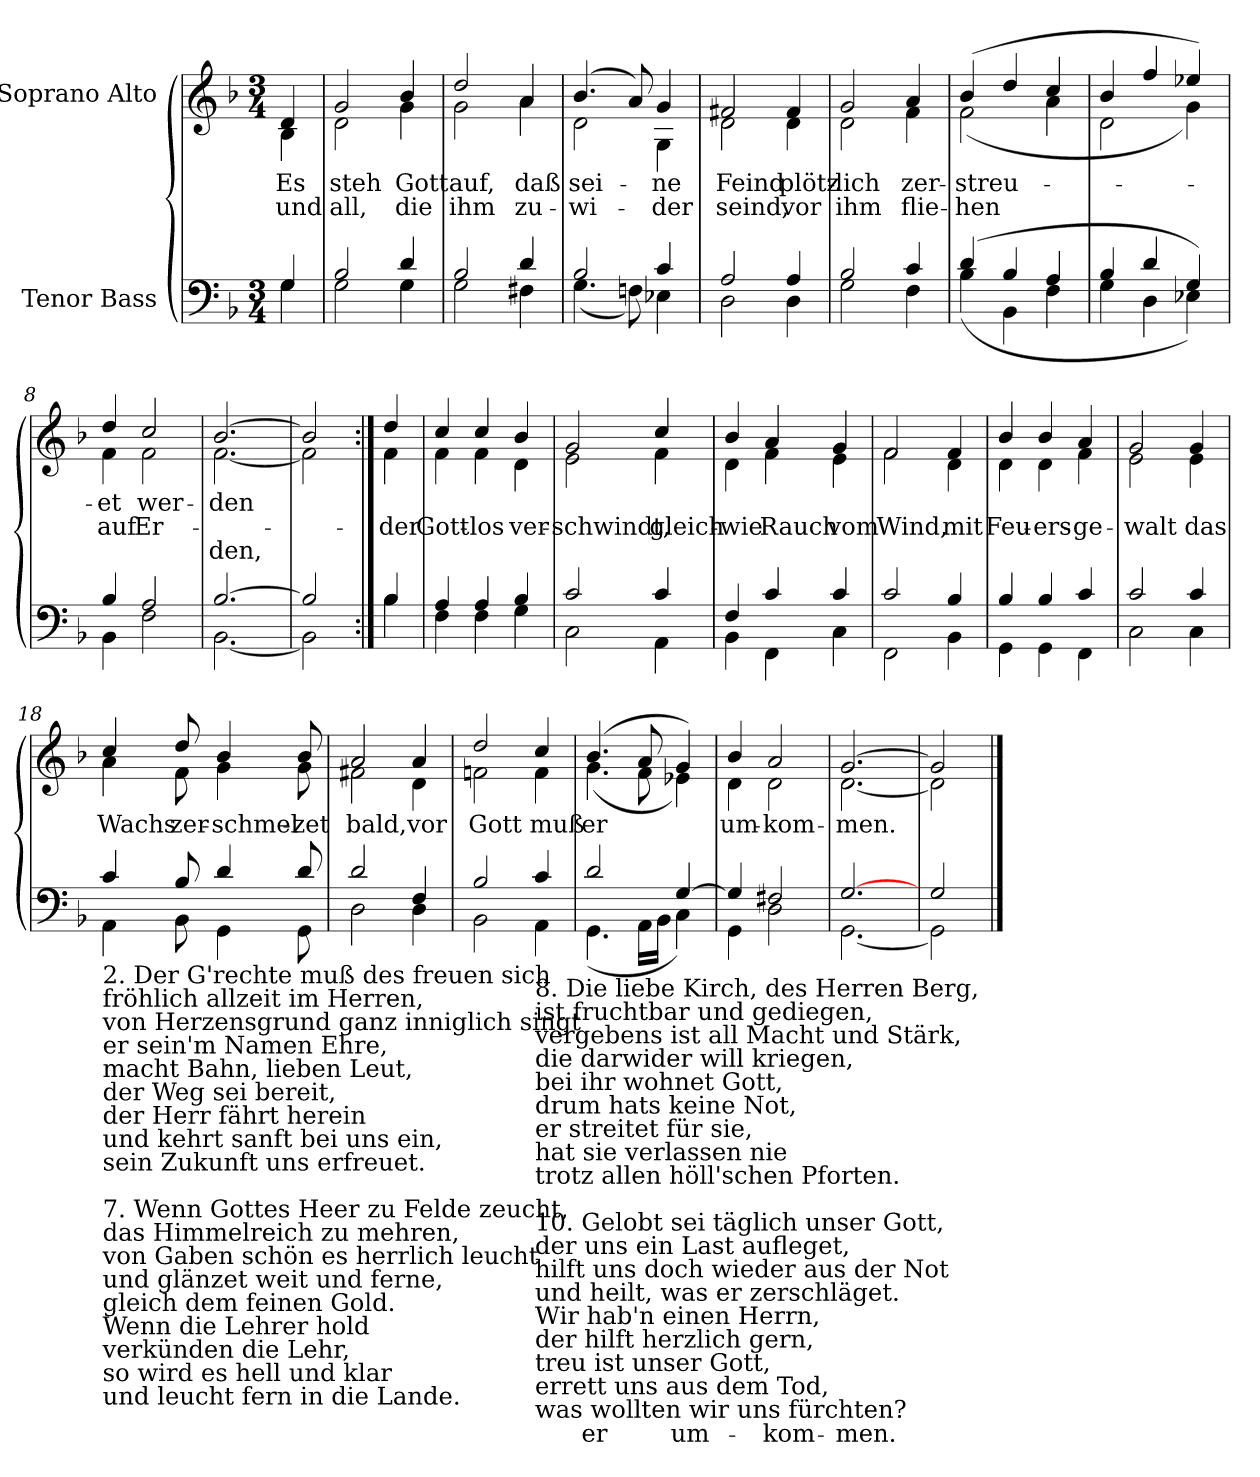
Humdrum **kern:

**kern	**text	**kern	**text	**text	**text
*part2	*part2	*part1	*part1	*part1	*part1
*staff2	*staff2	*staff1	*staff1	*staff1	*staff1
*I"Tenor Bass	*	*I"Soprano Alto	*	*	*
*clefF4	*	*clefG2	*	*	*
*k[b-]	*	*k[b-]	*	*	*
*F:	*	*F:	*	*	*
*M3/4	*	*M3/4	*	*	*
=	=	=	=	=	=
*^	*	*	*	*	*
!	!	!	!LO:TX:a:cj:t=Cornelius Becker\n(1561-1604)	!	!	!
!	!	!	!LO:TX:a:cj:t=Psalm 68, SWV 165	!	!	!
!	!	!	!LO:TX:a:cj:t=Heinrich Schütz\n(1585-1672)	!	!	!
!	!	!	!	!LO:LY:b	!LO:LY:b	!
*	*	*	*^	*	*	*
4G/	4G\	.	4d/	4B-\	Es	und	.
=1	=1	=1	=1	=1	=1	=1	=1
!	!	!	!	!	!LO:LY:b	!LO:LY:b	!
2B-/	2G\	.	2g/	2d\	steh	all,	.
!	!	!	!	!	!LO:LY:b	!LO:LY:b	!
4d/	4G\	.	4b-/	4g\	Gott	die	.
=2	=2	=2	=2	=2	=2	=2	=2
!	!	!	!	!	!LO:LY:b	!LO:LY:b	!
2B-/	2G\	.	2dd/	2g\	auf,	ihm	.
!	!	!	!	!	!LO:LY:b	!LO:LY:b	!
4d/	4F#X\	.	4a/	4a\	daß	zu-	.
=3	=3	=3	=3	=3	=3	=3	=3
!	!	!	!	!	!LO:LY:b	!LO:LY:b	!
2B-/	(<4.G\	.	(>4.b-/	2d\	-sei-	wi-	.
.	8Fn\)	.	8a/)	.	.	.	.
!	!	!	!	!	!LO:LY:b	!LO:LY:b	!
4c/	4E-X\	.	4g/	4G\	ne	der	.
=4	=4	=4	=4	=4	=4	=4	=4
!	!	!	!	!	!LO:LY:b	!LO:LY:b	!
2A/	2D\	.	2f#/	2d\	Feind	seind,	.
!	!	!	!	!	!LO:LY:b	!LO:LY:b	!
4A/	4D\	.	4f#/	4d\	plötz-	-vor	.
=5	=5	=5	=5	=5	=5	=5	=5
!	!	!	!	!	!LO:LY:b	!LO:LY:b	!
2B-/	2G\	.	2g/	2d\	lich	ihm	.
!	!	!	!	!	!LO:LY:b	!LO:LY:b	!
4c/	4F\	.	4a/	4f\	zer-	-flie-	.
=6	=6	=6	=6	=6	=6	=6	=6
!	!	!	!	!	!LO:LY:b	!LO:LY:b	!
(>4d/	(<4B-\	.	(>4b-/	(<2f\	-streu-	hen	.
4B-/	4BB-\	.	4dd/	.	.	.	.
4A/	4F\	.	4cc/	4a\	.	.	.
=7	=7	=7	=7	=7	=7	=7	=7
4B-/	4G\	.	4b-/	2d\	.	.	.
4d/	4D\	.	4ff/	.	.	.	.
4G/)	4E-X\)	.	4ee-X/)	4g\)	.	.	.
=8	=8	=8	=8	=8	=8	=8	=8
!	!	!	!	!	!LO:LY:b	!LO:LY:b	!
4B-/	4BB-\	.	4dd/	4f\	et	auf	.
!	!	!	!	!	!LO:LY:b	!LO:LY:b	!
2A/	2F\	.	2cc/	2f\	wer-	-Er-	.
!!LO:LB:g=z	!!
=9	=9	=9	=9	=9	=9	=9	=9
!	!	!	!	!	!LO:LY:b	!	!LO:LY:b
[2.B-/	[2.BB-\	.	[2.b-/	[2.f\	-den	.	den,
=10	=10	=10	=10	=10	=10	=10	=10
2B-/]	2BB-\]	.	2b-/]	2f\]	.	.	.
=11:|!	=11:|!	=11:|!	=11:|!	=11:|!	=11:|!	=11:|!	=11:|!
!	!	!	!	!	!	!LO:LY:b	!
4B-/	4B-\	.	4dd/	4f\	.	der	.
=12	=12	=12	=12	=12	=12	=12	=12
!	!	!	!	!	!	!LO:LY:b	!
4A/	4F\	.	4cc/	4f\	.	Gott-	.
!	!	!	!	!	!	!LO:LY:b	!
4A/	4F\	.	4cc/	4f\	.	-los	.
!	!	!	!	!	!	!LO:LY:b	!
4B-/	4G\	.	4b-/	4d\	.	ver-	.
=13	=13	=13	=13	=13	=13	=13	=13
!	!	!	!	!	!	!LO:LY:b	!
2c/	2C\	.	2g/	2e\	.	-schwindt,	.
!	!	!	!	!	!	!LO:LY:b	!
4c/	4AA\	.	4cc/	4f\	.	gleich-	.
=14	=14	=14	=14	=14	=14	=14	=14
!	!	!	!	!	!	!LO:LY:b	!
4F/	4BB-\	.	4b-/	4d\	.	-wie	.
!	!	!	!	!	!	!LO:LY:b	!
4c/	4FF\	.	4a/	4f\	.	Rauch	.
!	!	!	!	!	!	!LO:LY:b	!
4c/	4C\	.	4g/	4e\	.	vom	.
=15	=15	=15	=15	=15	=15	=15	=15
!	!	!	!	!	!	!LO:LY:b	!
2c/	2FF\	.	2f/	2f\	.	Wind,	.
!	!	!	!	!	!	!LO:LY:b	!
4B-/	4BB-\	.	4f/	4d\	.	mit	.
=16	=16	=16	=16	=16	=16	=16	=16
!	!	!	!	!	!	!LO:LY:b	!
4B-/	4GG\	.	4b-/	4d\	.	Feu-	.
!	!	!	!	!	!	!LO:LY:b	!
4B-/	4GG\	.	4b-/	4d\	.	-ers-	.
!	!	!	!	!	!	!LO:LY:b	!
4c/	4FF\	.	4a/	4f\	.	-ge-	.
=17	=17	=17	=17	=17	=17	=17	=17
!	!	!	!	!	!	!LO:LY:b	!
2c/	2C\	.	2g/	2e\	.	-walt	.
!	!	!	!	!	!	!LO:LY:b	!
4c/	4C\	.	4g/	4e\	.	das	.
!!LO:LB:g=z	!!
=18	=18	=18	=18	=18	=18	=18	=18
!LO:TX:b:t=2. Der G'rechte muß des freuen sich\nfröhlich allzeit im Herren, \nvon Herzensgrund ganz inniglich singt \ner sein'm Namen Ehre, \nmacht Bahn, lieben Leut, \nder Weg sei bereit, \nder Herr fährt herein \nund kehrt sanft bei uns ein, \nsein Zukunft uns erfreuet.\n\n7. Wenn Gottes Heer zu Felde zeucht,\ndas Himmelreich zu mehren, \nvon Gaben schön es herrlich leucht \nund glänzet weit und ferne, \ngleich dem feinen Gold. \nWenn die Lehrer hold\nverkünden die Lehr, \nso wird es hell und klar \nund leucht fern in die Lande.	!	!	!	!	!	!	!
!	!	!	!	!	!LO:LY:b	!	!
4c/	4AA\	.	4cc/	4a\	Wachs	.	.
!	!	!	!	!	!LO:LY:b	!	!
8B-/	8BB-\	.	8dd/	8f\	zer-	.	.
!	!	!	!	!	!LO:LY:b	!	!
4d/	4GG\	.	4b-/	4g\	-schmel-	.	.
!	!	!	!	!	!LO:LY:b	!	!
8d/	8GG\	.	8b-/	8g\	-zet	.	.
=19	=19	=19	=19	=19	=19	=19	=19
!	!	!	!	!	!LO:LY:b	!	!
2d/	2D\	.	2a/	2f#X\	bald,	.	.
!	!	!	!	!	!LO:LY:b	!	!
4F/	4D\	.	4a/	4d\	vor	.	.
=20	=20	=20	=20	=20	=20	=20	=20
!	!	!	!	!	!LO:LY:b	!	!
2B-/	2BB-\	.	2dd/	2fn\	Gott	.	.
!LO:TX:b:t=8. Die liebe Kirch, des Herren Berg, \nist fruchtbar und gediegen, \nvergebens ist all Macht und Stärk, \ndie darwider will kriegen, \nbei ihr wohnet Gott, \ndrum hats keine Not, \ner streitet für sie, \nhat sie verlassen nie \ntrotz allen höll'schen Pforten.\n\n10. Gelobt sei täglich unser Gott, \nder uns ein Last aufleget, \nhilft uns doch wieder aus der Not \nund heilt, was er zerschläget. \nWir hab'n einen Herrn, \nder hilft herzlich gern, \ntreu ist unser Gott, \nerrett uns aus dem Tod, \nwas wollten wir uns fürchten?	!	!	!	!	!	!	!
!	!	!	!	!	!LO:LY:b	!	!
4c/	4AA\	.	4cc/	4f\	muß	.	.
=21	=21	=21	=21	=21	=21	=21	=21
!	!	!LO:LY:a	!	!	!LO:LY:b	!	!
2d/	(<4.GG\	er	(>4.b-/	(<4.g\	er	.	.
.	16AA\LL	.	8a/	8f\	.	.	.
.	16BB-\JJ	.	.	.	.	.	.
!	!	!LO:LY:a	!	!	!	!	!
[4G/	4C\)	um-	4g/)	4e-X\)	.	.	.
=22	=22	=22	=22	=22	=22	=22	=22
!	!	!	!	!	!LO:LY:b	!	!
4G/]	4GG\	.	4b-/	4d\	um-	.	.
!	!	!LO:LY:a	!	!	!LO:LY:b	!	!
2F#X/	2D\	kom-	2a/	2d\	-kom-	.	.
=23	=23	=23	=23	=23	=23	=23	=23
!	!	!LO:LY:a	!	!	!LO:LY:b	!	!
[2.G/	[2.GG\	-men.	[2.g/	[2.d\	-men.	.	.
=24	=24	=24	=24	=24	=24	=24	=24
2G/	2GG\]	.	2g/]	2d\]	.	.	.
*v	*v	*	*	*	*	*	*
*	*	*v	*v	*	*	*
==	==	==	==	==	==
*-	*-	*-	*-	*-	*-
